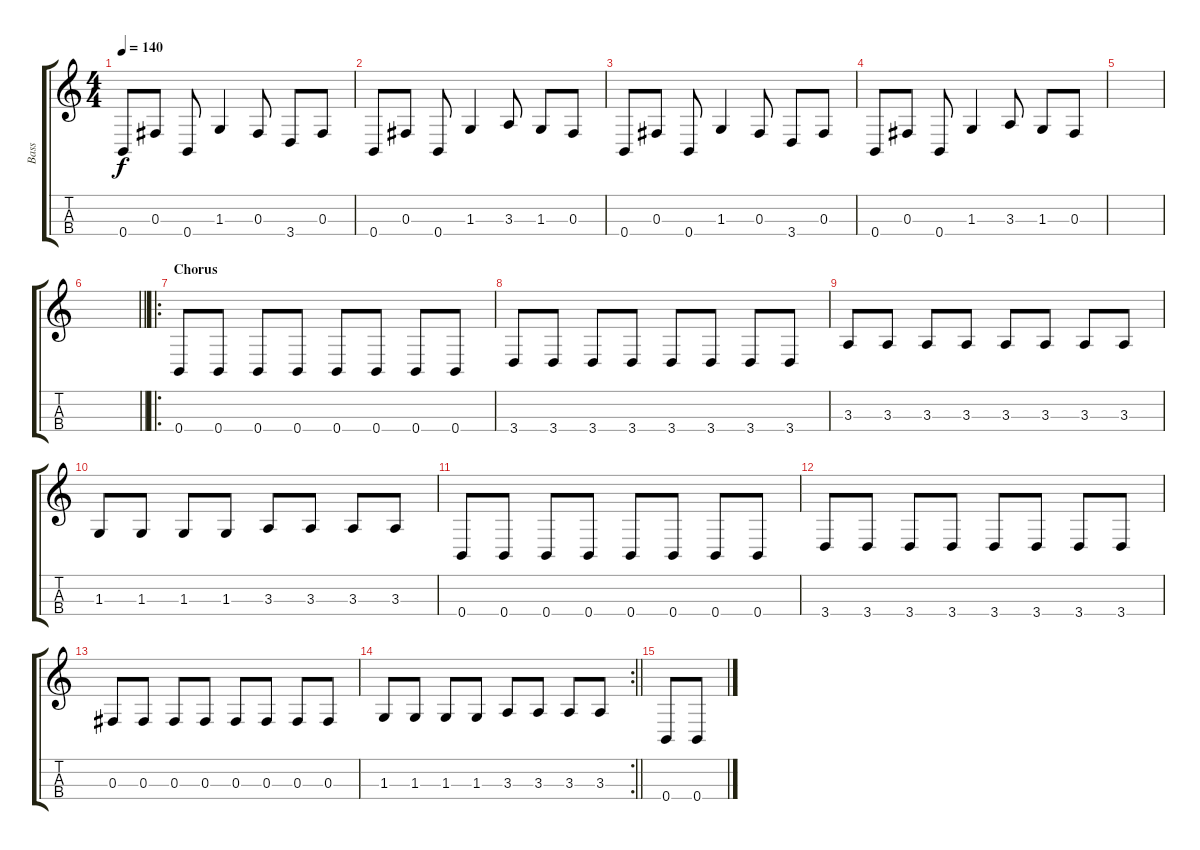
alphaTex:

\track ("Bass" "Bass") {instrument electricbasspick}
\staff {score tabs}
\tuning (E3 B2 Gb2 B1) {hide}
\ts (4 4)
\tempo 140
\clef g2
\ks c
0.4.8{dy f} 0.3.8 0.4.8 1.3.4 0.3.8 3.4.8 0.3.8 |
0.4.8 0.3.8 0.4.8 1.3.4 3.3.8 1.3.8 0.3.8 |
0.4.8 0.3.8 0.4.8 1.3.4 0.3.8 3.4.8 0.3.8 |
0.4.8 0.3.8 0.4.8 1.3.4 3.3.8 1.3.8 0.3.8 |
|
\barLineRight lightlight
|
\ro
\section ("" "Chorus")
0.4.8 0.4.8 0.4.8 0.4.8 0.4.8 0.4.8 0.4.8 0.4.8 |
3.4.8 3.4.8 3.4.8 3.4.8 3.4.8 3.4.8 3.4.8 3.4.8 |
3.3.8 3.3.8 3.3.8 3.3.8 3.3.8 3.3.8 3.3.8 3.3.8 |
1.3.8 1.3.8 1.3.8 1.3.8 3.3.8 3.3.8 3.3.8 3.3.8 |
0.4.8 0.4.8 0.4.8 0.4.8 0.4.8 0.4.8 0.4.8 0.4.8 |
3.4.8 3.4.8 3.4.8 3.4.8 3.4.8 3.4.8 3.4.8 3.4.8 |
0.3.8 0.3.8 0.3.8 0.3.8 0.3.8 0.3.8 0.3.8 0.3.8 |
\rc 2
\barLineRight lightlight
1.3.8 1.3.8 1.3.8 1.3.8 3.3.8 3.3.8 3.3.8 3.3.8 |
0.4.8 0.4.8
